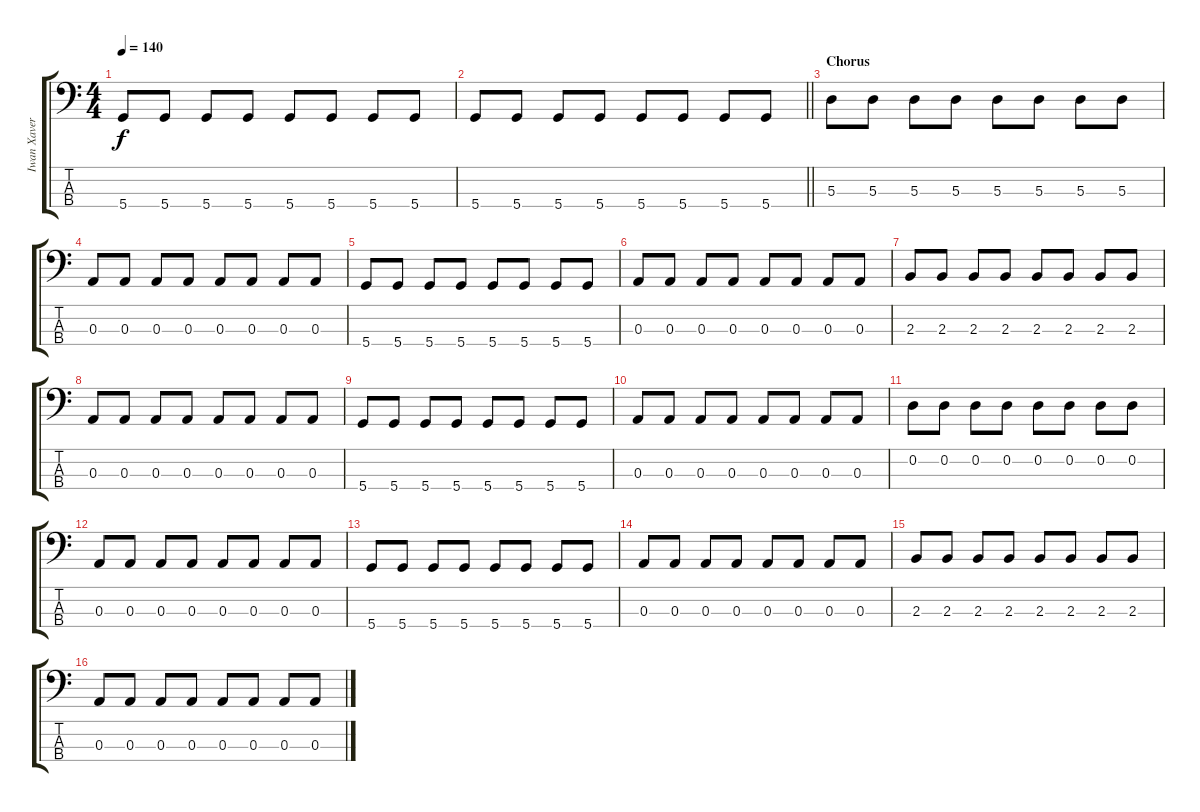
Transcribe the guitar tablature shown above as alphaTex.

\track ("Iwan Xaverius" "Iwan Xaver") {instrument electricbassfinger}
\staff {score tabs}
\tuning (G2 D2 A1 D1) {hide}
\ts (4 4)
\tempo 140
\clef f4
\ks c
5.4.8{dy f} 5.4.8 5.4.8 5.4.8 5.4.8 5.4.8 5.4.8 5.4.8 |
\barLineRight lightlight
5.4.8 5.4.8 5.4.8 5.4.8 5.4.8 5.4.8 5.4.8 5.4.8 |
\section ("" "Chorus")
5.3.8 5.3.8 5.3.8 5.3.8 5.3.8 5.3.8 5.3.8 5.3.8 |
0.3.8 0.3.8 0.3.8 0.3.8 0.3.8 0.3.8 0.3.8 0.3.8 |
5.4.8 5.4.8 5.4.8 5.4.8 5.4.8 5.4.8 5.4.8 5.4.8 |
0.3.8 0.3.8 0.3.8 0.3.8 0.3.8 0.3.8 0.3.8 0.3.8 |
2.3.8 2.3.8 2.3.8 2.3.8 2.3.8 2.3.8 2.3.8 2.3.8 |
0.3.8 0.3.8 0.3.8 0.3.8 0.3.8 0.3.8 0.3.8 0.3.8 |
5.4.8 5.4.8 5.4.8 5.4.8 5.4.8 5.4.8 5.4.8 5.4.8 |
0.3.8 0.3.8 0.3.8 0.3.8 0.3.8 0.3.8 0.3.8 0.3.8 |
0.2.8 0.2.8 0.2.8 0.2.8 0.2.8 0.2.8 0.2.8 0.2.8 |
0.3.8 0.3.8 0.3.8 0.3.8 0.3.8 0.3.8 0.3.8 0.3.8 |
5.4.8 5.4.8 5.4.8 5.4.8 5.4.8 5.4.8 5.4.8 5.4.8 |
0.3.8 0.3.8 0.3.8 0.3.8 0.3.8 0.3.8 0.3.8 0.3.8 |
2.3.8 2.3.8 2.3.8 2.3.8 2.3.8 2.3.8 2.3.8 2.3.8 |
0.3.8 0.3.8 0.3.8 0.3.8 0.3.8 0.3.8 0.3.8 0.3.8
